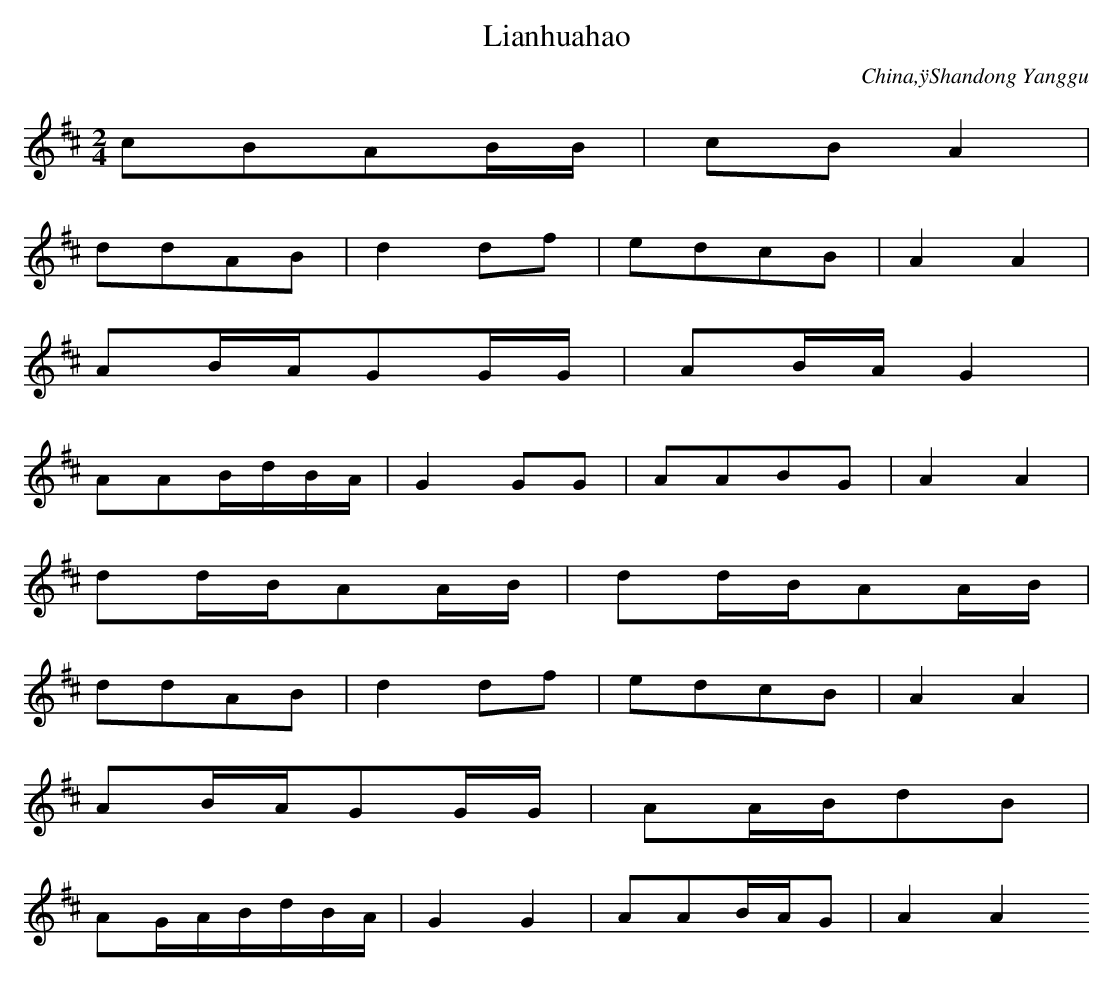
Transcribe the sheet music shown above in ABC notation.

X:1
T: Lianhuahao
O: China,ÿShandong Yanggu
M: 2/4
L: 1/16
K: D
c2B2A2BB | c2B2A4 |
d2d2A2B2 | d4d2f2 | e2d2c2B2 | A4A4 |
A2BAG2GG | A2BAG4 |
A2A2BdBA | G4G2G2 | A2A2B2G2 | A4A4 |
d2dBA2AB | d2dBA2AB |
d2d2A2B2 | d4d2f2 | e2d2c2B2 | A4A4 |
A2BAG2GG | A2ABd2B2 |
A2GABdBA | G4G4 | A2A2BAG2 | A4A4
